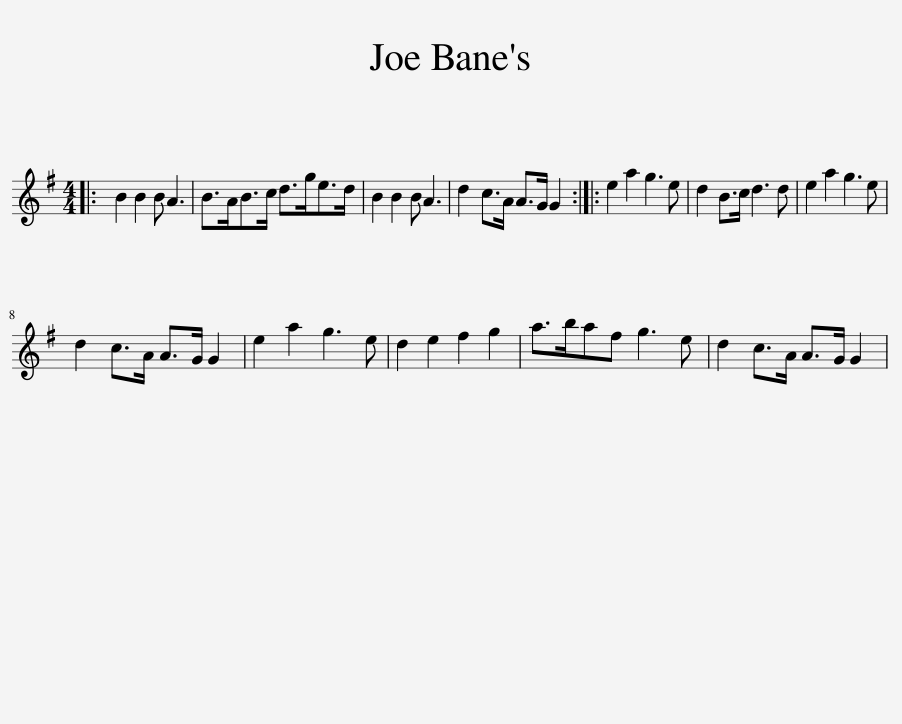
X:1
L:1/8
M:4/4
I:linebreak $
K:G
V:1 treble
V:1
|: B2 B2 B A3 | B>AB>c d>ge>d | B2 B2 B A3 | d2 c>A A>G G2 :: e2 a2 g3 e | %5
 d2 B>c d3 d | e2 a2 g3 e |$ d2 c>A A>G G2 | e2 a2 g3 e | d2 e2 f2 g2 | %10
 a>baf g3 e | d2 c>A A>G G2 | %12
